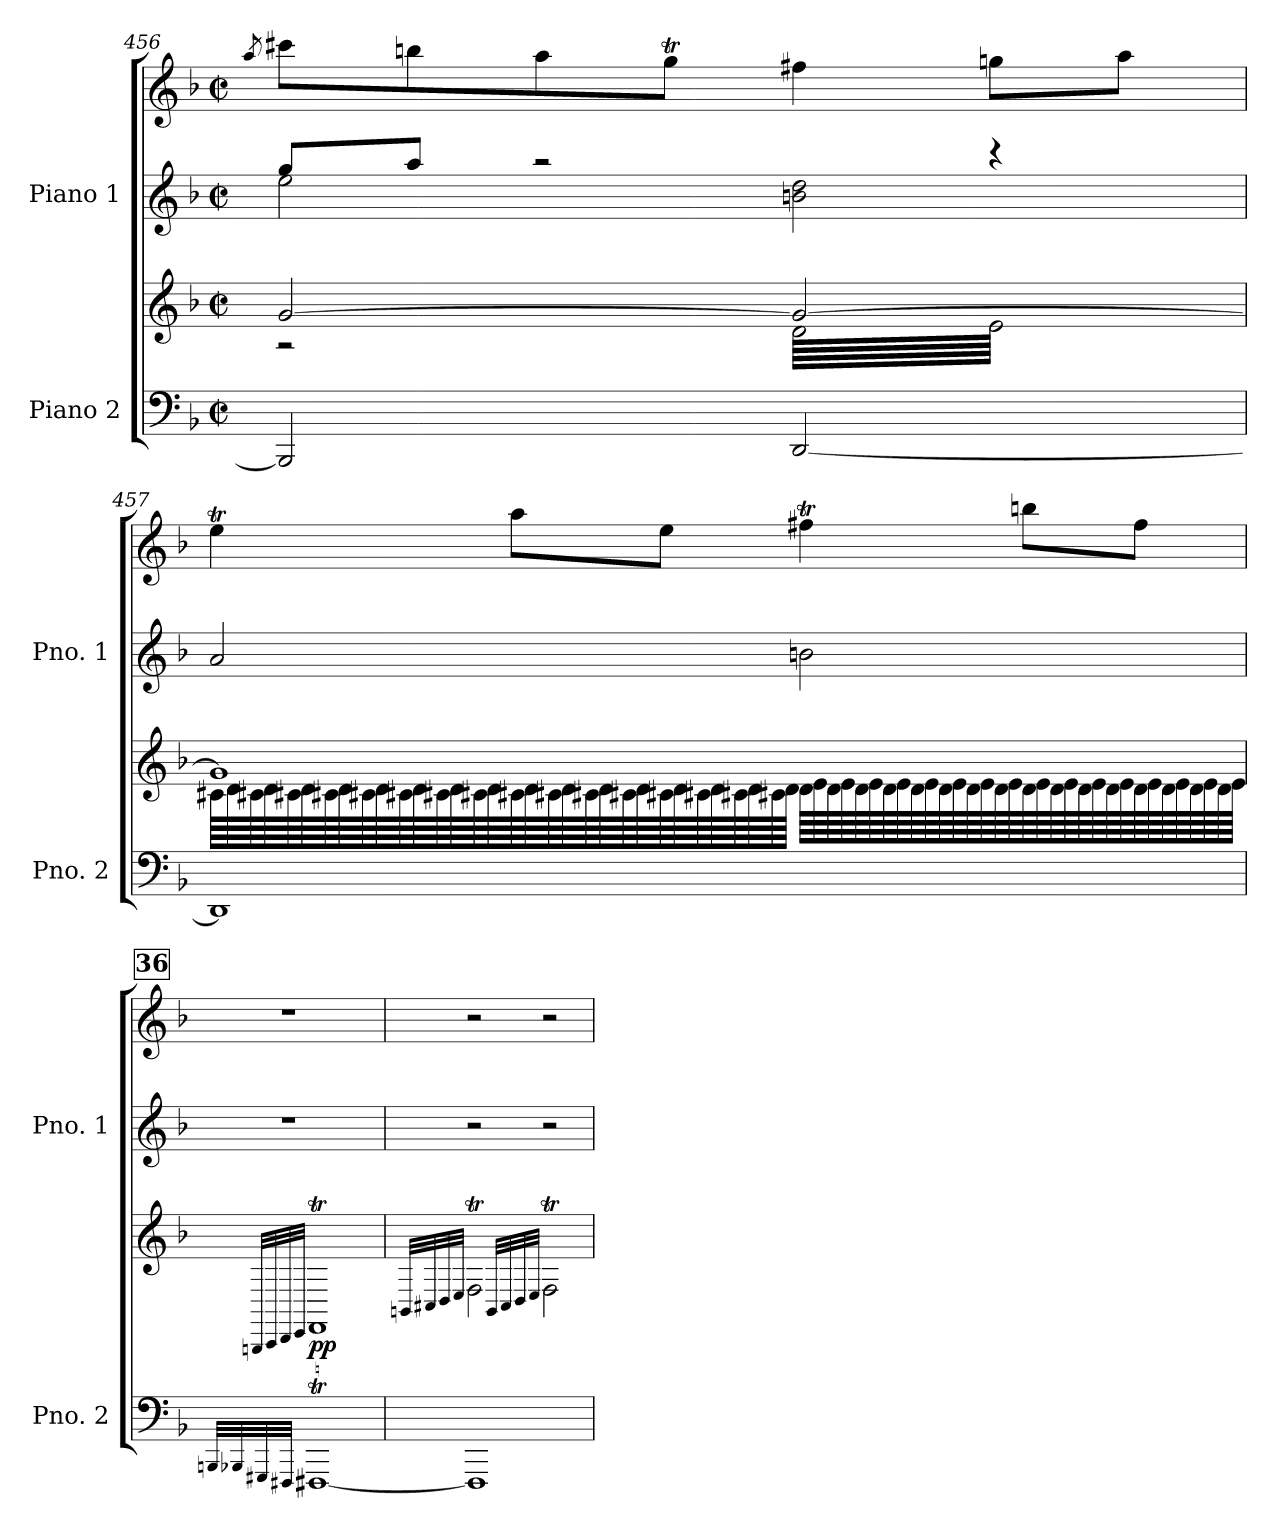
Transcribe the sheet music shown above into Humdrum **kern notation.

**kern	**kern	**dynam	**kern	**kern
*part2	*part2	*part2	*part1	*part1
*staff4	*staff3	*staff3/4	*staff2	*staff1
*I"Piano 2	*	*	*I"Piano 1	*
*I'Pno. 2	*	*	*I'Pno. 1	*
!!LO:LB:g=z
*clefF4	*clefG2	*	*clefG2	*clefG2
*k[b-]	*k[b-]	*	*k[b-]	*k[b-]
*M2/2	*M2/2	*	*M2/2	*M2/2
*met(c|)	*met(c|)	*	*met(c|)	*met(c|)
=456	=456	=456	=456	=456
.	.	.	.	8qaa/
*	*^	*	*^	*
2BBB-/]	[2g/	2r	.	8gg/L	2ee\	8ccc#X\L
.	.	.	.	8aa/J	.	8bbn\
.	.	.	.	2r	.	8aa\
.	.	.	.	.	.	8ggT\J
*	*tremolo	*	*	*	*	*
[2DD/	2g/_	64d\LLLL	.	.	2bn\ 2dd\	4ff#XTTT\
.	.	64e\	.	.	.	.
.	.	64d\	.	.	.	.
.	.	64e\	.	.	.	.
.	.	64d\	.	.	.	.
.	.	64e\	.	.	.	.
.	.	64d\	.	.	.	.
.	.	64e\	.	.	.	.
.	.	64d\	.	.	.	.
.	.	64e\	.	.	.	.
.	.	64d\	.	.	.	.
.	.	64e\	.	.	.	.
.	.	64d\	.	.	.	.
.	.	64e\	.	.	.	.
.	.	64d\	.	.	.	.
.	.	64e\	.	.	.	.
.	.	64d\	.	4r	.	8gg\L
.	.	64e\	.	.	.	.
.	.	64d\	.	.	.	.
.	.	64e\	.	.	.	.
.	.	64d\	.	.	.	.
.	.	64e\	.	.	.	.
.	.	64d\	.	.	.	.
.	.	64e\	.	.	.	.
.	.	64d\	.	.	.	8aa\J
.	.	64e\	.	.	.	.
.	.	64d\	.	.	.	.
.	.	64e\	.	.	.	.
.	.	64d\	.	.	.	.
.	.	64e\	.	.	.	.
.	.	64d\	.	.	.	.
.	.	64e\JJJJ	.	.	.	.
*	*	*	*	*v	*v	*
=457	=457	=457	=457	=457	=457
1DD]	1g]	64c#X\LLLL	.	2a/	4eet\
.	.	64d\	.	.	.
.	.	64c#X\	.	.	.
.	.	64d\	.	.	.
.	.	64c#X\	.	.	.
.	.	64d\	.	.	.
.	.	64c#X\	.	.	.
.	.	64d\	.	.	.
.	.	64c#X\	.	.	.
.	.	64d\	.	.	.
.	.	64c#X\	.	.	.
.	.	64d\	.	.	.
.	.	64c#X\	.	.	.
.	.	64d\	.	.	.
.	.	64c#X\	.	.	.
.	.	64d\	.	.	.
.	.	64c#X\	.	.	8aa\L
.	.	64d\	.	.	.
.	.	64c#X\	.	.	.
.	.	64d\	.	.	.
.	.	64c#X\	.	.	.
.	.	64d\	.	.	.
.	.	64c#X\	.	.	.
.	.	64d\	.	.	.
.	.	64c#X\	.	.	8ee\J
.	.	64d\	.	.	.
.	.	64c#X\	.	.	.
.	.	64d\	.	.	.
.	.	64c#X\	.	.	.
.	.	64d\	.	.	.
.	.	64c#X\	.	.	.
.	.	64d\JJJJ	.	.	.
.	.	64d\LLLL	.	2bn\	4ff#Xt\
.	.	64e\	.	.	.
.	.	64d\	.	.	.
.	.	64e\	.	.	.
.	.	64d\	.	.	.
.	.	64e\	.	.	.
.	.	64d\	.	.	.
.	.	64e\	.	.	.
.	.	64d\	.	.	.
.	.	64e\	.	.	.
.	.	64d\	.	.	.
.	.	64e\	.	.	.
.	.	64d\	.	.	.
.	.	64e\	.	.	.
.	.	64d\	.	.	.
.	.	64e\	.	.	.
.	.	64d\	.	.	8bbn\L
.	.	64e\	.	.	.
.	.	64d\	.	.	.
.	.	64e\	.	.	.
.	.	64d\	.	.	.
.	.	64e\	.	.	.
.	.	64d\	.	.	.
.	.	64e\	.	.	.
.	.	64d\	.	.	8ff#\J
.	.	64e\	.	.	.
.	.	64d\	.	.	.
.	.	64e\	.	.	.
.	.	64d\	.	.	.
.	.	64e\	.	.	.
.	.	64d\	.	.	.
.	.	64e\JJJJ	.	.	.
*	*Xtremolo	*	*	*	*
*	*v	*v	*	*	*
!!LO:REH:place=s1:a:B:fs=14:t=36
=458	=458	=458	=458	=458
32qBBBn/LLL	.	.	.	.
32qBBB-X/	.	.	.	.
32qGGG#X/	.	.	.	.
32qFFF#X/JJJ	.	.	.	.
*	*clefF4	*	*	*
.	32qBBBn/LLL	.	.	.
.	32qCC/	.	.	.
.	32qDD/	.	.	.
.	32qEE/JJJ	.	.	.
!	!	!LO:DY:b	!	!
[1FFF#t	1FFT	pp	1r	1r
.	.	.	.	.
.	.	.	.	.
.	.	.	.	.
.	.	.	.	.
.	.	.	.	.
.	.	.	.	.
.	.	.	.	.
.	.	.	.	.
.	.	.	.	.
.	.	.	.	.
.	.	.	.	.
.	.	.	.	.
.	.	.	.	.
.	.	.	.	.
.	.	.	.	.
=459	=459	=459	=459	=459
.	32qBBn/LLL	.	.	.
.	32qC#X/	.	.	.
.	32qD/	.	.	.
.	32qE/JJJ	.	.	.
1FFF#]	2FT\	.	2r	2r
.	32qBB/LLL	.	.	.
.	32qC#/	.	.	.
.	32qD/	.	.	.
.	32qE/JJJ	.	.	.
.	2FT\	.	2r	2r
=	=	=	=	=
*-	*-	*-	*-	*-
